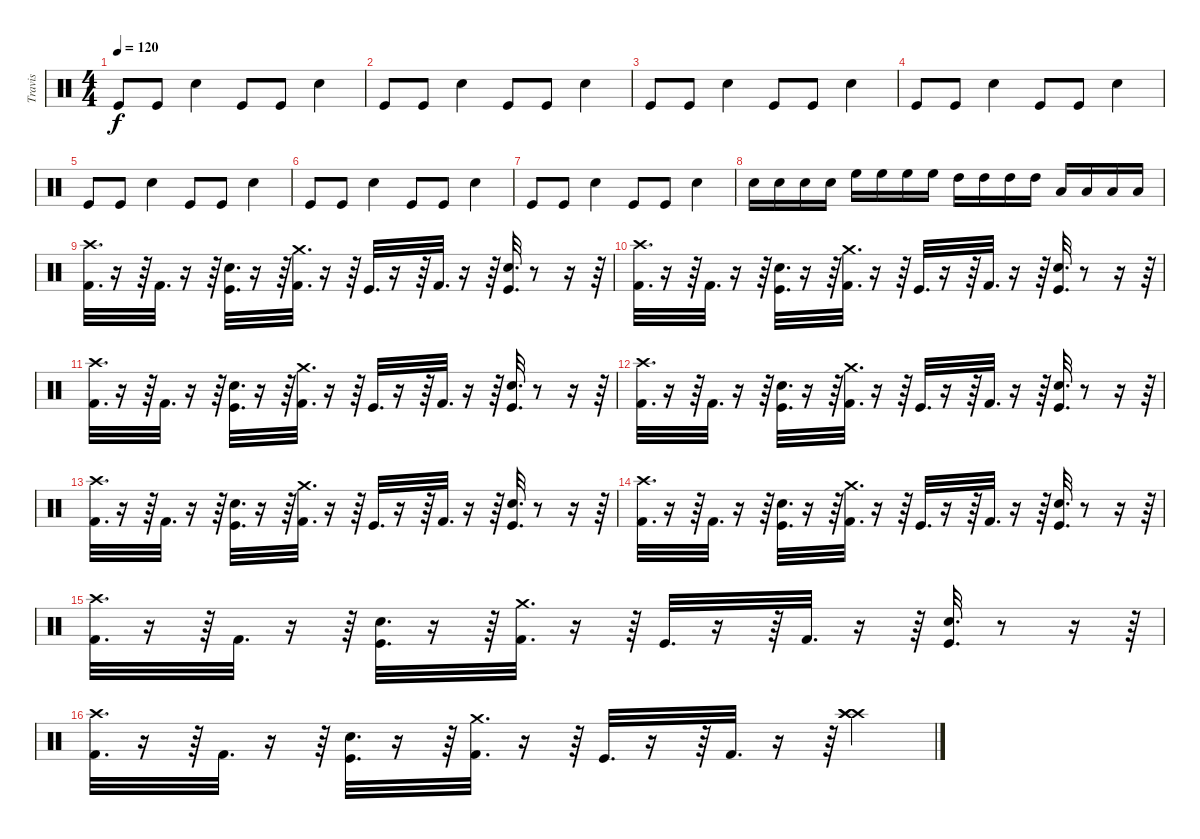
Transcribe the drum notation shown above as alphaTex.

\track ("Travis " "Travis ") {instrument percussion}
\staff {score}
\articulation defaults
\ts (4 4)
\tempo 120
\clef neutral
\ks c "Kick (hit)".8{dy f} "Kick (hit)".8 "Snare (hit) 2".4 "Kick (hit)".8 "Kick (hit)".8 "Snare (hit) 2".4
|
"Kick (hit)".8 "Kick (hit)".8 "Snare (hit) 2".4 "Kick (hit)".8 "Kick (hit)".8 "Snare (hit) 2".4 |
"Kick (hit)".8 "Kick (hit)".8 "Snare (hit) 2".4 "Kick (hit)".8 "Kick (hit)".8 "Snare (hit) 2".4 |
"Kick (hit)".8 "Kick (hit)".8 "Snare (hit) 2".4 "Kick (hit)".8 "Kick (hit)".8 "Snare (hit) 2".4 |
"Kick (hit)".8 "Kick (hit)".8 "Snare (hit) 2".4 "Kick (hit)".8 "Kick (hit)".8 "Snare (hit) 2".4 |
"Kick (hit)".8 "Kick (hit)".8 "Snare (hit) 2".4 "Kick (hit)".8 "Kick (hit)".8 "Snare (hit) 2".4 |
"Kick (hit)".8 "Kick (hit)".8 "Snare (hit) 2".4 "Kick (hit)".8 "Kick (hit)".8 "Snare (hit) 2".4 |
"Snare (hit) 2".16 "Snare (hit) 2".16 "Snare (hit) 2".16 "Snare (hit) 2".16 "High Floor Tom (hit)".16 "High Floor Tom (hit)".16 "High Floor Tom (hit)".16 "High Floor Tom (hit)".16 "High Tom (hit)".16 "High Tom (hit)".16 "High Tom (hit)".16 "High Tom (hit)".16 "Low Tom (hit)".16 "Low Tom (hit)".16 "Low Tom (hit)".16 "Low Tom (hit)".16 |
("Crash high (hit)" "Kick (hit) 2").32{d} r.16 r.64 "Kick (hit) 2".32{d} r.16 r.64 ("Kick (hit)" "Snare (hit) 2").32{d} r.16 r.64 ("Crash medium (hit)" "Kick (hit) 2").32{d} r.16 r.64 "Kick (hit)".32{d} r.16 r.64 "Kick (hit) 2".32{d} r.16 r.64 ("Kick (hit)" "Snare (hit) 2").32{d} r.8 r.16 r.64 |
("Crash high (hit)" "Kick (hit) 2").32{d} r.16 r.64 "Kick (hit) 2".32{d} r.16 r.64 ("Kick (hit)" "Snare (hit) 2").32{d} r.16 r.64 ("Crash medium (hit)" "Kick (hit) 2").32{d} r.16 r.64 "Kick (hit)".32{d} r.16 r.64 "Kick (hit) 2".32{d} r.16 r.64 ("Kick (hit)" "Snare (hit) 2").32{d} r.8 r.16 r.64 |
("Crash high (hit)" "Kick (hit) 2").32{d} r.16 r.64 "Kick (hit) 2".32{d} r.16 r.64 ("Kick (hit)" "Snare (hit) 2").32{d} r.16 r.64 ("Crash medium (hit)" "Kick (hit) 2").32{d} r.16 r.64 "Kick (hit)".32{d} r.16 r.64 "Kick (hit) 2".32{d} r.16 r.64 ("Kick (hit)" "Snare (hit) 2").32{d} r.8 r.16 r.64 |
("Crash high (hit)" "Kick (hit) 2").32{d} r.16 r.64 "Kick (hit) 2".32{d} r.16 r.64 ("Kick (hit)" "Snare (hit) 2").32{d} r.16 r.64 ("Crash medium (hit)" "Kick (hit) 2").32{d} r.16 r.64 "Kick (hit)".32{d} r.16 r.64 "Kick (hit) 2".32{d} r.16 r.64 ("Kick (hit)" "Snare (hit) 2").32{d} r.8 r.16 r.64 |
("Crash high (hit)" "Kick (hit) 2").32{d} r.16 r.64 "Kick (hit) 2".32{d} r.16 r.64 ("Kick (hit)" "Snare (hit) 2").32{d} r.16 r.64 ("Crash medium (hit)" "Kick (hit) 2").32{d} r.16 r.64 "Kick (hit)".32{d} r.16 r.64 "Kick (hit) 2".32{d} r.16 r.64 ("Kick (hit)" "Snare (hit) 2").32{d} r.8 r.16 r.64 |
("Crash high (hit)" "Kick (hit) 2").32{d} r.16 r.64 "Kick (hit) 2".32{d} r.16 r.64 ("Kick (hit)" "Snare (hit) 2").32{d} r.16 r.64 ("Crash medium (hit)" "Kick (hit) 2").32{d} r.16 r.64 "Kick (hit)".32{d} r.16 r.64 "Kick (hit) 2".32{d} r.16 r.64 ("Kick (hit)" "Snare (hit) 2").32{d} r.8 r.16 r.64 |
("Crash high (hit)" "Kick (hit) 2").32{d} r.16 r.64 "Kick (hit) 2".32{d} r.16 r.64 ("Kick (hit)" "Snare (hit) 2").32{d} r.16 r.64 ("Crash medium (hit)" "Kick (hit) 2").32{d} r.16 r.64 "Kick (hit)".32{d} r.16 r.64 "Kick (hit) 2".32{d} r.16 r.64 ("Kick (hit)" "Snare (hit) 2").32{d} r.8 r.16 r.64 |
("Crash high (hit)" "Kick (hit) 2").32{d} r.16 r.64 "Kick (hit) 2".32{d} r.16 r.64 ("Kick (hit)" "Snare (hit) 2").32{d} r.16 r.64 ("Crash medium (hit)" "Kick (hit) 2").32{d} r.16 r.64 "Kick (hit)".32{d} r.16 r.64 "Kick (hit) 2".32{d} r.16 r.64 ("Crash high (hit)" "Crash high (hit)" "Crash high (hit)").4
